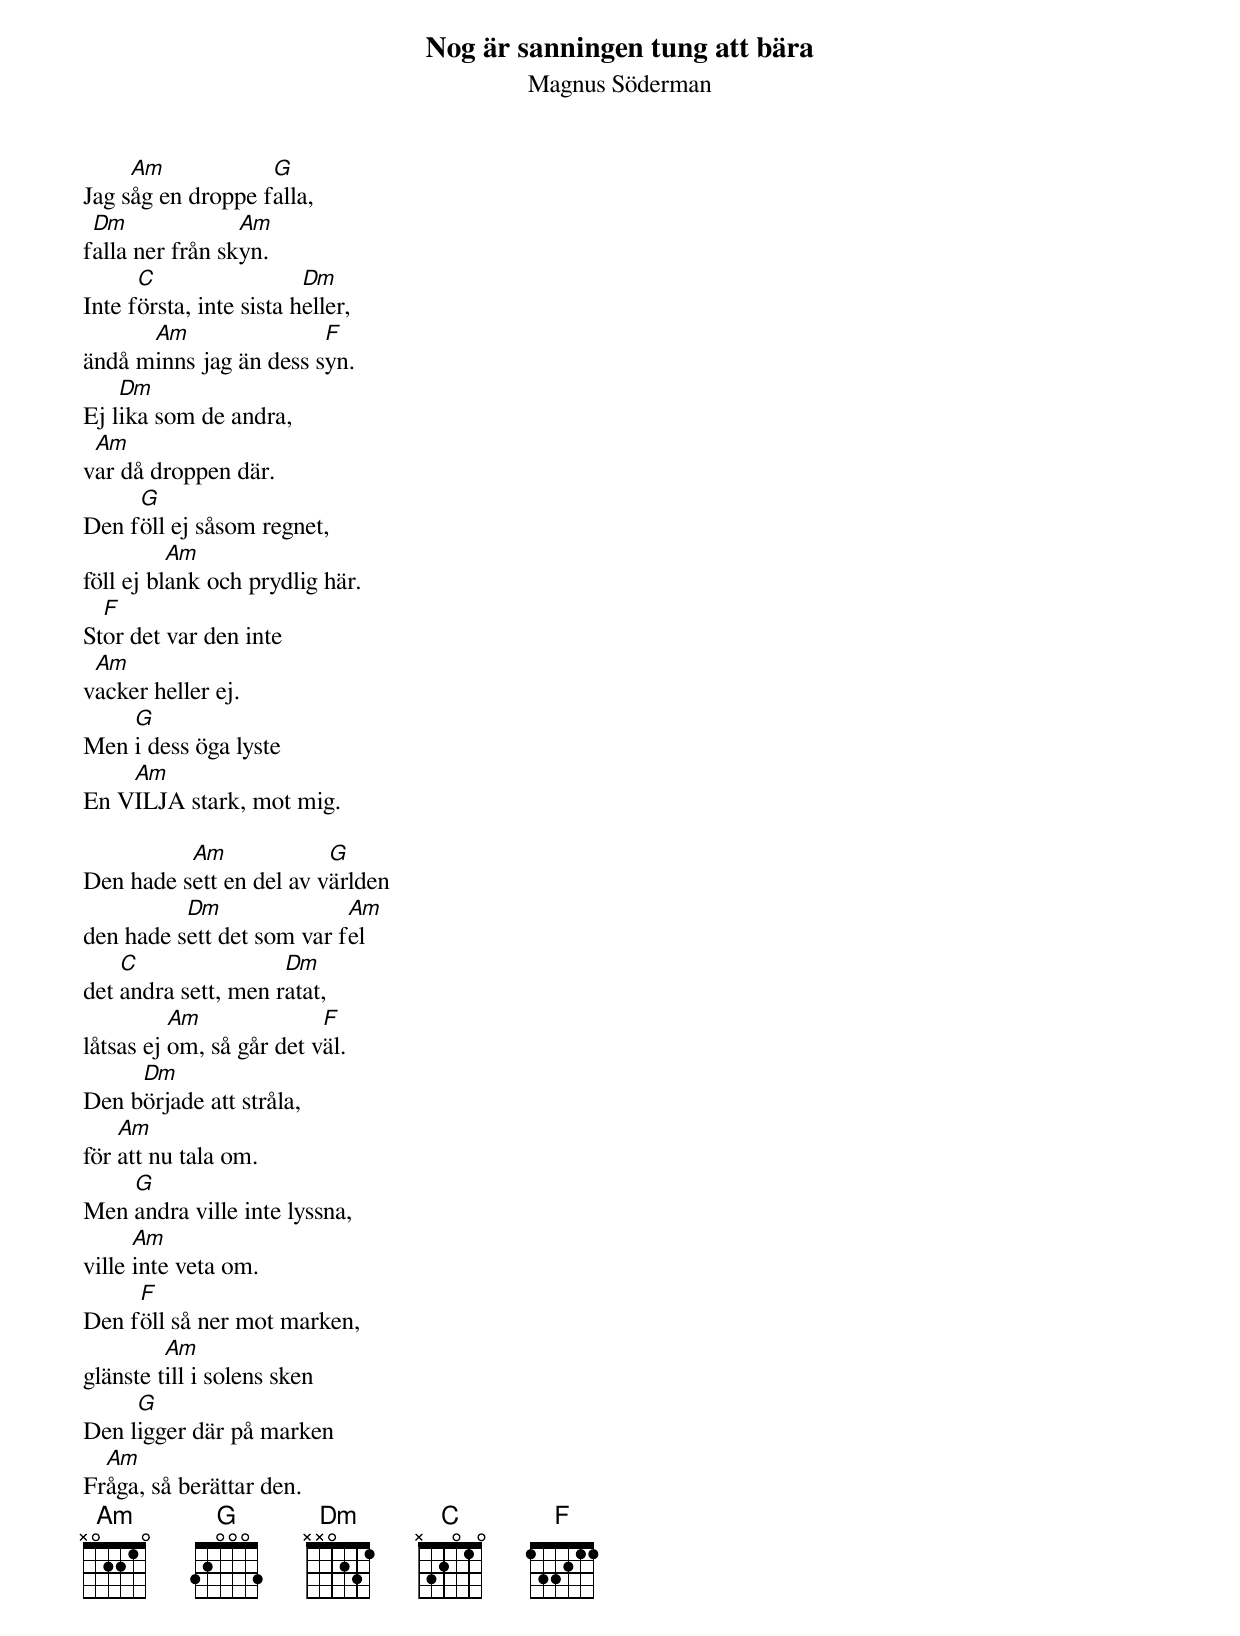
{t:Nog är sanningen tung att bära}
{st:Magnus Söderman}
Jag s[Am]åg en droppe f[G]alla,
f[Dm]alla ner från sk[Am]yn.
Inte f[C]örsta, inte sista h[Dm]eller,
ändå m[Am]inns jag än dess s[F]yn.
Ej l[Dm]ika som de andra,
v[Am]ar då droppen där.
Den f[G]öll ej såsom regnet,
föll ej bl[Am]ank och prydlig här.
St[F]or det var den inte
v[Am]acker heller ej.
Men [G]i dess öga lyste
En V[Am]ILJA stark, mot mig.

Den hade s[Am]ett en del av v[G]ärlden
den hade s[Dm]ett det som var f[Am]el
det [C]andra sett, men r[Dm]atat,
låtsas ej [Am]om, så går det v[F]äl.
Den b[Dm]örjade att stråla,
för [Am]att nu tala om.
Men [G]andra ville inte lyssna,
ville [Am]inte veta om.
Den f[F]öll så ner mot marken,
glänste t[Am]ill i solens sken
Den l[G]igger där på marken
Fr[Am]åga, så berättar den.
